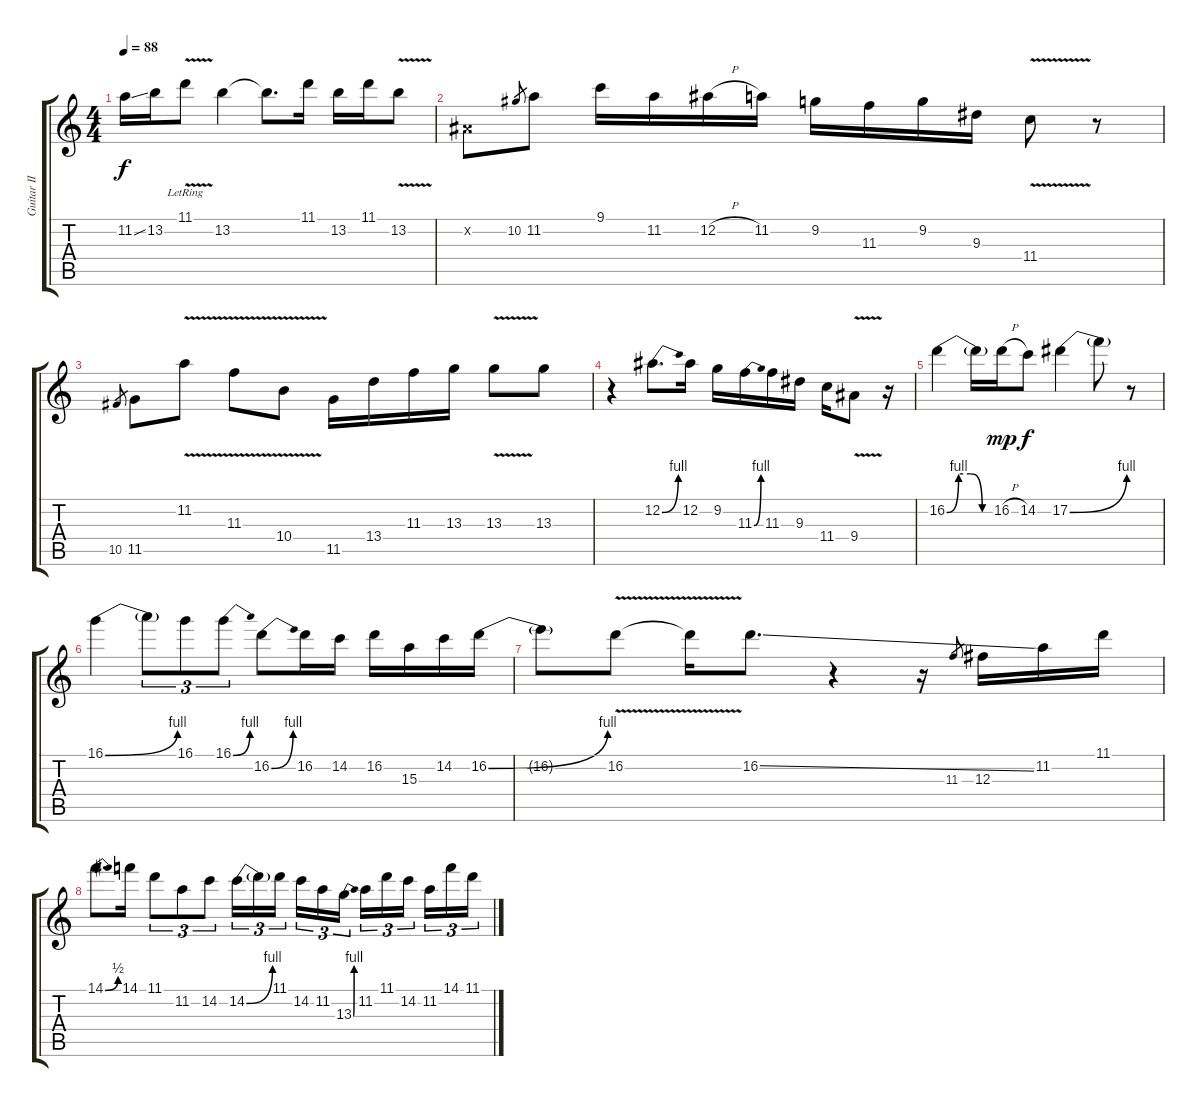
\track ("Guitar II" "Guitar II") {instrument overdrivenguitar}
\staff {score tabs}
\tuning (Eb4 Bb3 Gb3 Db3 Ab2 Eb2) {hide}
\ts (4 4)
\tempo 88
\clef g2
\ks c
11.2{ss}.16{dy f} 13.2.16 11.1{v lr}.8 13.2.4 13.2{t}.8{d} 11.1.16 13.2.16 11.1.16 13.2{v}.8 |
0.2{x}.8 10.2.8{gr} 11.2.8 9.1.16 11.2.16 12.2{h}.16 11.2.16 9.2.16 11.3.16 9.2.16 9.3.16 11.4{v}.8 r.8 |
10.5.8{gr} 11.5.8 11.2{v}.8 11.3{v}.8 10.4{v}.8 11.5.16 13.4.16 11.3.16 13.3.16 13.3{v}.8 13.3.8 |
r.4 12.2{be (bend 0 0 60 4)}.8{d} 12.2.16 9.2.16 11.3{be (bend 0 0 60 4)}.16 11.3.16 9.3.16 11.4.16 9.4{v}.8 r.16 |
16.2{be (custom 0 0 15 4 30 4 45 0 60 0)}.4 16.2{t}.16 16.2{h}.16{dy mp} 14.2.8{dy f} 17.2{be (bend 0 0 60 4)}.4 17.2{t}.8 r.8 |
16.1{be (bend 0 0 60 4)}.4 16.1{t}.8{tu (3 2)} 16.1.8{tu (3 2)} 16.1{be (bend 0 0 60 4)}.8{tu (3 2)} 16.2{be (bend 0 0 60 4)}.8 16.2.16 14.2.16 16.2.16 15.3.16 14.2.16 16.2{be (bend 0 0 60 4)}.16 |
16.2{t}.8 16.2{v}.8 16.2{t}.16 16.2{ss}.8{d} r.4 r.16 11.3.8{gr} 12.3.16 11.2.16 11.1.16 |
14.1{be (bend 0 0 60 2)}.8{d} 14.1.16 11.1.8{tu (3 2)} 11.2.8{tu (3 2)} 14.2.8{tu (3 2)} 14.2{be (bend 0 0 60 4)}.16{tu (3 2)} 14.2{t}.16{tu (3 2)} 11.1.16{tu (3 2)} 14.2.16{tu (3 2)} 11.2.16{tu (3 2)} 13.3{be (bend 0 0 60 4)}.16{tu (3 2)} 11.2.16{tu (3 2)} 11.1.16{tu (3 2)} 14.2.16{tu (3 2)} 11.2.16{tu (3 2)} 14.1.16{tu (3 2)} 11.1.16{tu (3 2)}
